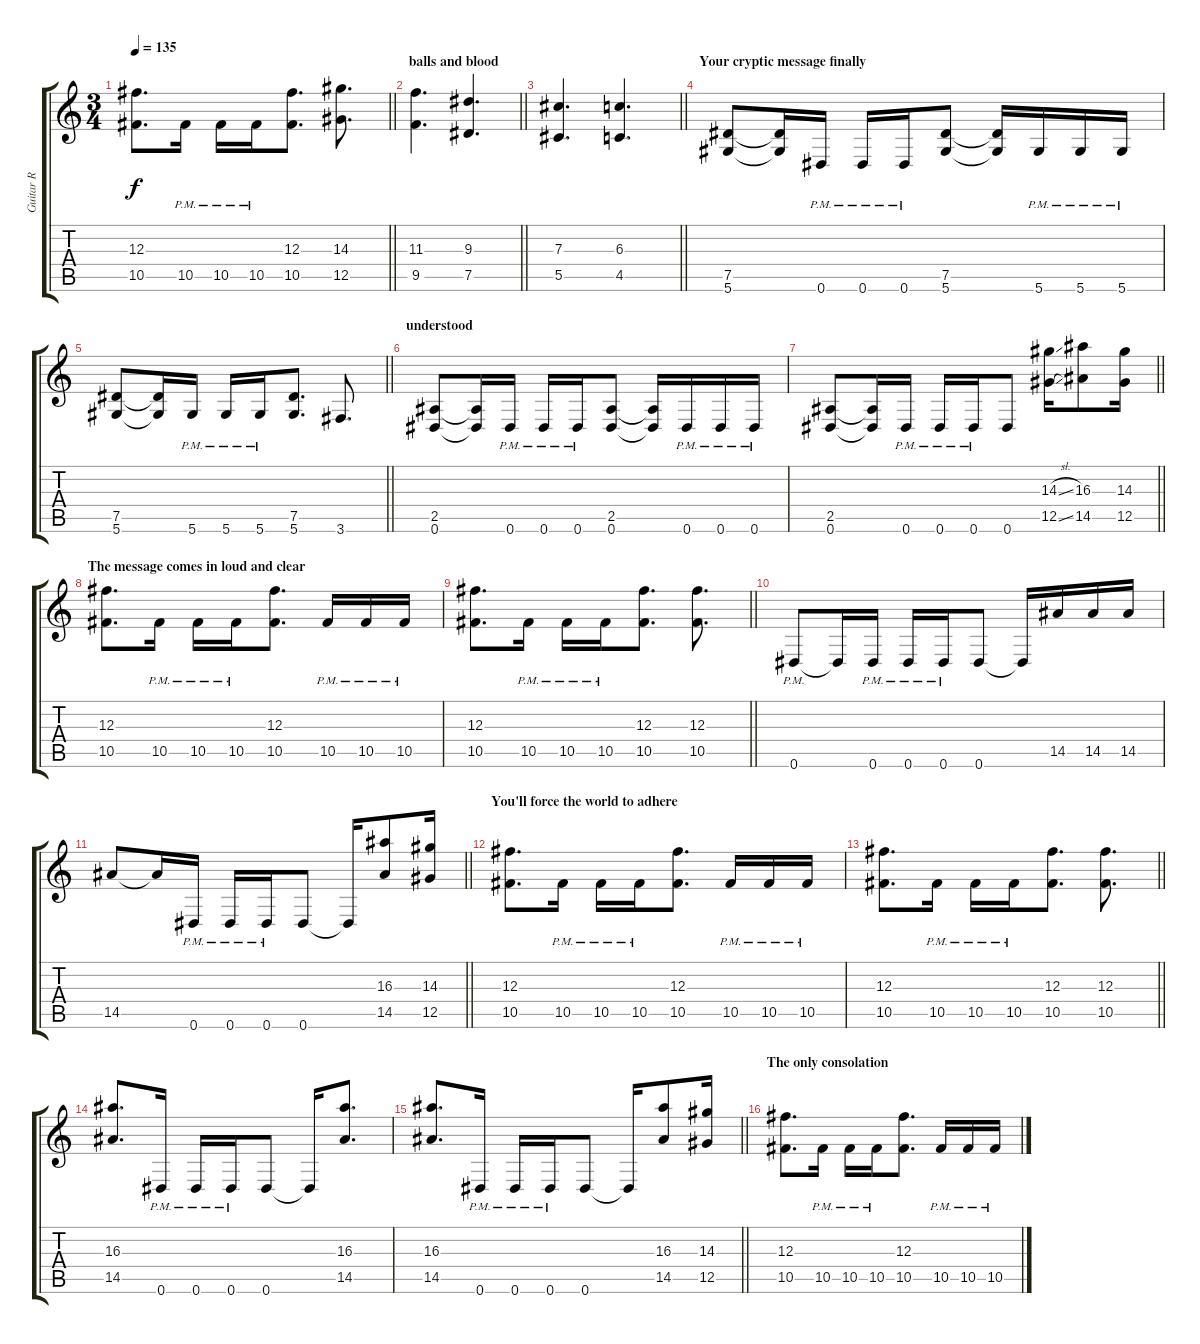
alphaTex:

\track ("Guitar R" "Guitar R") {instrument overdrivenguitar}
\staff {score tabs}
\tuning (Eb4 Bb3 Gb3 Db3 Ab2 Eb2) {hide}
\ts (3 4)
\tempo 135
\clef g2
\barLineRight lightlight
\ks c
(12.3 10.5).8{d dy f} 10.5{pm}.16 10.5{pm}.16 10.5{pm}.16 (12.3 10.5).8{d} (14.3 12.5).8{d} |
\section ("" "balls and blood")
\barLineRight lightlight
(11.3 9.5).4{d} (9.3 7.5).4{d} |
\section ("" "")
\barLineRight lightlight
(7.3 5.5).4{d} (6.3 4.5).4{d} |
\section ("" "Your cryptic message finally ")
(7.5 5.6).8 (7.5{t} 5.6{t}).16 0.6{pm}.16 0.6{pm}.16 0.6{pm}.16 (7.5 5.6).8 (7.5{t} 5.6{t}).16 5.6{pm}.16 5.6{pm}.16 5.6{pm}.16 |
\barLineRight lightlight
(7.5 5.6).8 (7.5{t} 5.6{t}).16 5.6{pm}.16 5.6{pm}.16 5.6{pm}.16 (7.5 5.6).8{d} 3.6.8{d} |
\section ("" "understood")
(2.5 0.6).8 (2.5{t} 0.6{t}).16 0.6{pm}.16 0.6{pm}.16 0.6{pm}.16 (2.5 0.6).8 (2.5{t} 0.6{t}).16 0.6{pm}.16 0.6{pm}.16 0.6{pm}.16 |
\barLineRight lightlight
(2.5 0.6).8 (2.5{t} 0.6{t}).16 0.6{pm}.16 0.6{pm}.16 0.6{pm}.16 0.6.8 (14.3{sl} 12.5{sl}).16 (16.3 14.5).8 (14.3 12.5).16 |
\section ("" "The message comes in loud and clear")
(12.3 10.5).8{d} 10.5{pm}.16 10.5{pm}.16 10.5{pm}.16 (12.3 10.5).8{d} 10.5{pm}.16 10.5{pm}.16 10.5{pm}.16 |
\barLineRight lightlight
(12.3 10.5).8{d} 10.5{pm}.16 10.5{pm}.16 10.5{pm}.16 (12.3 10.5).8{d} (12.3 10.5).8{d} |
\section ("" "")
0.6{pm}.8 0.6{t}.16 0.6{pm}.16 0.6{pm}.16 0.6{pm}.16 0.6.8 0.6{t}.16 14.5.16 14.5.16 14.5.16 |
\barLineRight lightlight
14.5.8 14.5{t}.16 0.6{pm}.16 0.6{pm}.16 0.6{pm}.16 0.6.8 0.6{t}.16 (16.3 14.5).8 (14.3 12.5).16 |
\section ("" "You'll force the world to adhere")
(12.3 10.5).8{d} 10.5{pm}.16 10.5{pm}.16 10.5{pm}.16 (12.3 10.5).8{d} 10.5{pm}.16 10.5{pm}.16 10.5{pm}.16 |
\barLineRight lightlight
(12.3 10.5).8{d} 10.5{pm}.16 10.5{pm}.16 10.5{pm}.16 (12.3 10.5).8{d} (12.3 10.5).8{d} |
\section ("" "")
(16.3 14.5).8{d} 0.6{pm}.16 0.6{pm}.16 0.6{pm}.16 0.6.8 0.6{t}.16 (16.3 14.5).8{d} |
\barLineRight lightlight
(16.3 14.5).8{d} 0.6{pm}.16 0.6{pm}.16 0.6{pm}.16 0.6.8 0.6{t}.16 (16.3 14.5).8 (14.3 12.5).16 |
\section ("" "The only consolation ")
(12.3 10.5).8{d} 10.5{pm}.16 10.5{pm}.16 10.5{pm}.16 (12.3 10.5).8{d} 10.5{pm}.16 10.5{pm}.16 10.5{pm}.16
